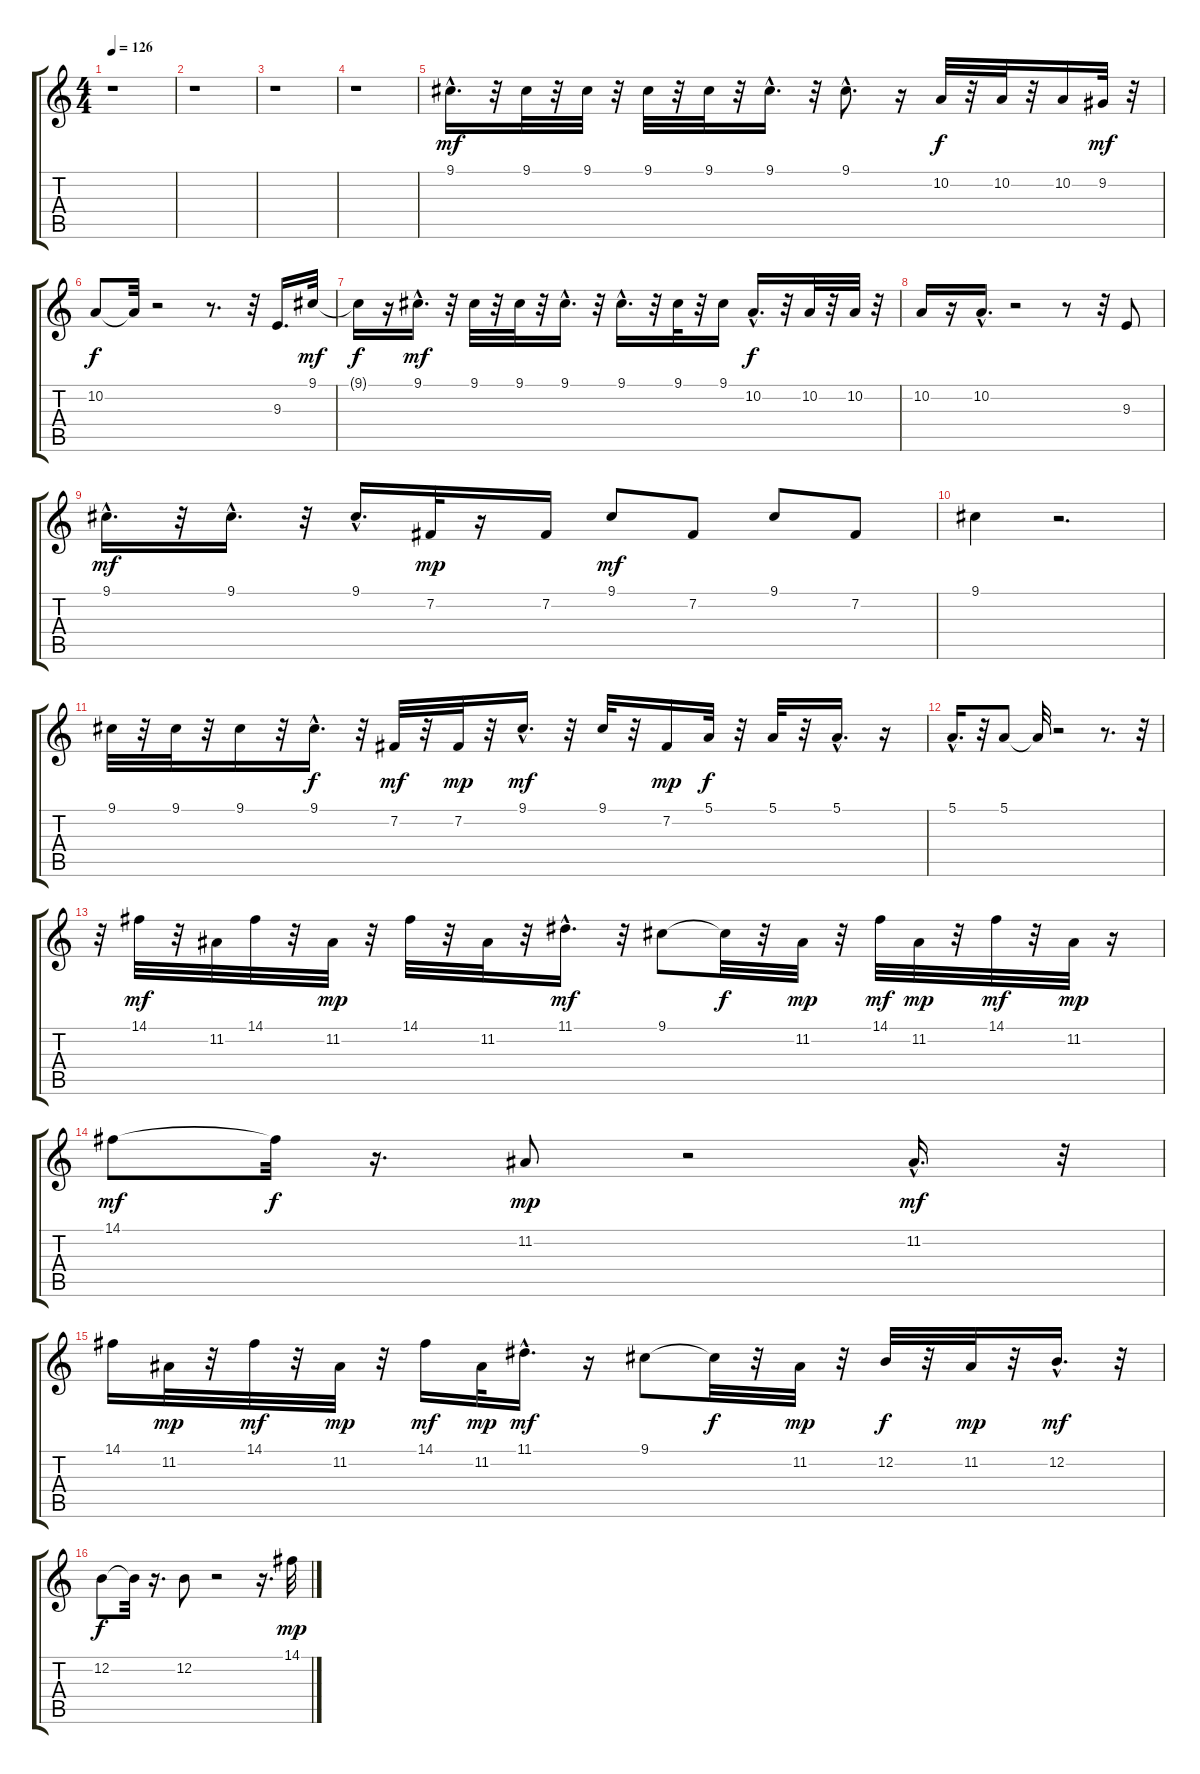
\track "" {instrument clarinet}
\staff {score tabs}
\tuning (E4 B3 G3 D3 A2 E2) {hide}
\ts (4 4)
\tempo 126
\clef g2
\ks c
r.1{dy f} |
r.1 |
r.1 |
r.1 |
9.1{hac}.16{d dy mf} r.32 9.1.32 r.32 9.1.32 r.32 9.1.32 r.32 9.1.32 r.32 9.1{hac}.16{d} r.32 9.1{hac}.8{d} r.16 10.2.32{dy f} r.32 10.2.32 r.32 10.2.16 9.2.32{dy mf} r.32 |
10.2.8{dy f} 10.2{t}.32 r.2 r.8{d} r.32 9.3.16{d} 9.1.32{dy mf} |
9.1{t}.16{dy f} r.16 9.1{hac}.16{d dy mf} r.32 9.1.32 r.32 9.1.32 r.32 9.1{hac}.16{d} r.32 9.1{hac}.16{d} r.32 9.1.32 r.32 9.1.16 10.2{hac}.16{d dy f} r.32 10.2.32 r.32 10.2.32 r.32 |
10.2.16 r.16 10.2{hac}.16{d} r.2 r.8 r.32 9.3.8 |
9.1{hac}.16{d dy mf} r.32 9.1{hac}.16{d} r.32 9.1{hac}.16{d} 7.2.32{dy mp} r.16 7.2.16 9.1.8{dy mf} 7.2.8 9.1.8 7.2.8 |
9.1.4 r.2{d} |
9.1.32 r.32 9.1.32 r.32 9.1.16 r.32 9.1{hac}.16{d dy f} r.32 7.2.32{dy mf} r.32 7.2.32{dy mp} r.32 9.1{hac}.16{d dy mf} r.32 9.1.32 r.32 7.2.16{dy mp} 5.1.32{dy f} r.32 5.1.32 r.32 5.1{hac}.16{d} r.16 |
5.1{hac}.16{d} r.32 5.1.8 5.1{t}.32 r.2 r.8{d} r.32 |
r.32 14.1.32{dy mf} r.32 11.2.32 14.1.32 r.32 11.2.32{dy mp} r.32 14.1.32 r.32 11.2.32 r.32 11.1{hac}.16{d dy mf} r.32 9.1.8 9.1{t}.32{dy f} r.32 11.2.32{dy mp} r.32 14.1.32{dy mf} 11.2.32{dy mp} r.32 14.1.32{dy mf} r.32 11.2.32{dy mp} r.16 |
14.1.8{dy mf} 14.1{t}.32{dy f} r.16{d} 11.2.8{dy mp} r.2 11.2{hac}.16{d dy mf} r.32 |
14.1.16 11.2.32{dy mp} r.32 14.1.32{dy mf} r.32 11.2.32{dy mp} r.32 14.1.16{dy mf} 11.2.32{dy mp} 11.1{hac}.16{d dy mf} r.16 9.1.8 9.1{t}.32{dy f} r.32 11.2.32{dy mp} r.32 12.2.32{dy f} r.32 11.2.32{dy mp} r.32 12.2{hac}.16{d dy mf} r.32 |
12.2.8{dy f} 12.2{t}.32 r.16{d} 12.2.8 r.2 r.16{d} 14.1.32{dy mp}
